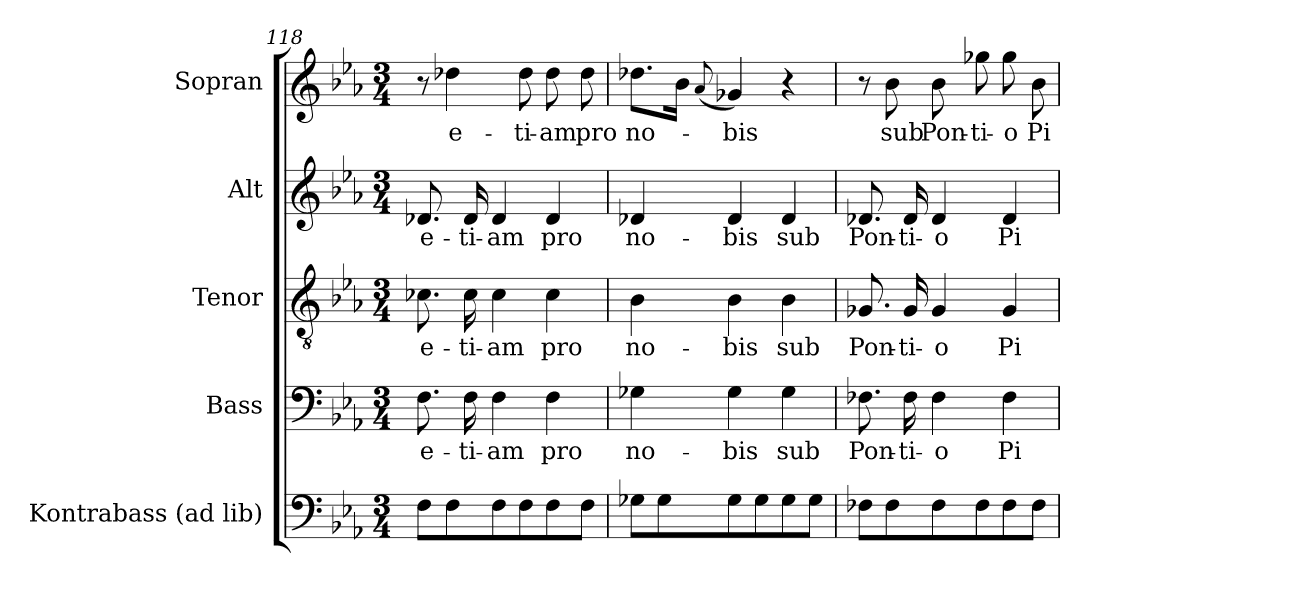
**kern	**kern	**text	**kern	**text	**kern	**text	**kern	**text
*part5	*part4	*part4	*part3	*part3	*part2	*part2	*part1	*part1
*staff5	*staff4	*staff4	*staff3	*staff3	*staff2	*staff2	*staff1	*staff1
*I"Kontrabass (ad lib)	*I"Bass	*	*I"Tenor	*	*I"Alt	*	*I"Sopran	*
*I'Kb.	*I'B.	*	*I'T.	*	*I'A.	*	*I'S.	*
*clefF4	*clefF4	*	*clefGv2	*	*clefG2	*	*clefG2	*
*ITrd7c12	*	*	*	*	*	*	*	*
*k[b-e-a-]	*k[b-e-a-]	*	*k[b-e-a-]	*	*k[b-e-a-]	*	*k[b-e-a-]	*
*E-:	*E-:	*	*E-:	*	*E-:	*	*E-:	*
*M3/4	*M3/4	*	*M3/4	*	*M3/4	*	*M3/4	*
=118	=118	=118	=118	=118	=118	=118	=118	=118
!	!	!LO:LY:b	!	!LO:LY:b	!	!LO:LY:b	!	!
8FF\L	8.F\	e-	8.c-X\	e-	8.d-X/	e-	8r	.
!	!	!	!	!	!	!	!	!LO:LY:b
8FF\	.	.	.	.	.	.	4dd-X\	e-
!	!	!LO:LY:b	!	!LO:LY:b	!	!LO:LY:b	!	!
.	16F\	-ti-	16c-\	-ti-	16d-/	-ti-	.	.
!	!	!LO:LY:b	!	!LO:LY:b	!	!LO:LY:b	!	!
8FF\	4F\	-am	4c-\	-am	4d-/	-am	.	.
!	!	!	!	!	!	!	!	!LO:LY:b
8FF\	.	.	.	.	.	.	8dd-\	-ti-
!	!	!LO:LY:b	!	!LO:LY:b	!	!LO:LY:b	!	!LO:LY:b
8FF\	4F\	pro	4c-\	pro	4d-/	pro	8dd-\	-am
!	!	!	!	!	!	!	!	!LO:LY:b
8FF\J	.	.	.	.	.	.	8dd-\	pro
=119	=119	=119	=119	=119	=119	=119	=119	=119
!	!	!LO:LY:b	!	!LO:LY:b	!	!LO:LY:b	!	!LO:LY:b
8GG-X\L	4G-X\	no-	4B-\	no-	4d-X/	no-	8.dd-X\L	no-
8GG-\	.	.	.	.	.	.	.	.
.	.	.	.	.	.	.	16b-\Jk	.
.	.	.	.	.	.	.	(<8qqa-/	.
!	!	!LO:LY:b	!	!LO:LY:b	!	!LO:LY:b	!	!LO:LY:b
8GG-\	4G-\	-bis	4B-\	-bis	4d-/	-bis	4g-X/)	-bis
8GG-\	.	.	.	.	.	.	.	.
!	!	!LO:LY:b	!	!LO:LY:b	!	!LO:LY:b	!	!
8GG-\	4G-\	sub	4B-\	sub	4d-/	sub	4r	.
8GG-\J	.	.	.	.	.	.	.	.
!!LO:LB:g=z
=120	=120	=120	=120	=120	=120	=120	=120	=120
!	!	!LO:LY:b	!	!LO:LY:b	!	!LO:LY:b	!	!
8FF-X\L	8.F-X\	Pon-	8.G-X/	Pon-	8.d-X/	Pon-	8r	.
!	!	!	!	!	!	!	!	!LO:LY:b
8FF-\	.	.	.	.	.	.	8b-\	sub
!	!	!LO:LY:b	!	!LO:LY:b	!	!LO:LY:b	!	!
.	16F-\	-ti-	16G-/	-ti-	16d-/	-ti-	.	.
!	!	!LO:LY:b	!	!LO:LY:b	!	!LO:LY:b	!	!LO:LY:b
8FF-\	4F-\	-o	4G-/	-o	4d-/	-o	8b-\	Pon-
!	!	!	!	!	!	!	!	!LO:LY:b
8FF-\	.	.	.	.	.	.	8gg-X\	-ti-
!	!	!LO:LY:b	!	!LO:LY:b	!	!LO:LY:b	!	!LO:LY:b
8FF-\	4F-\	Pi-	4G-/	Pi-	4d-/	Pi-	8gg-\	-o
!	!	!	!	!	!	!	!	!LO:LY:b
8FF-\J	.	.	.	.	.	.	8b-\	Pi-
=	=	=	=	=	=	=	=	=
*-	*-	*-	*-	*-	*-	*-	*-	*-
